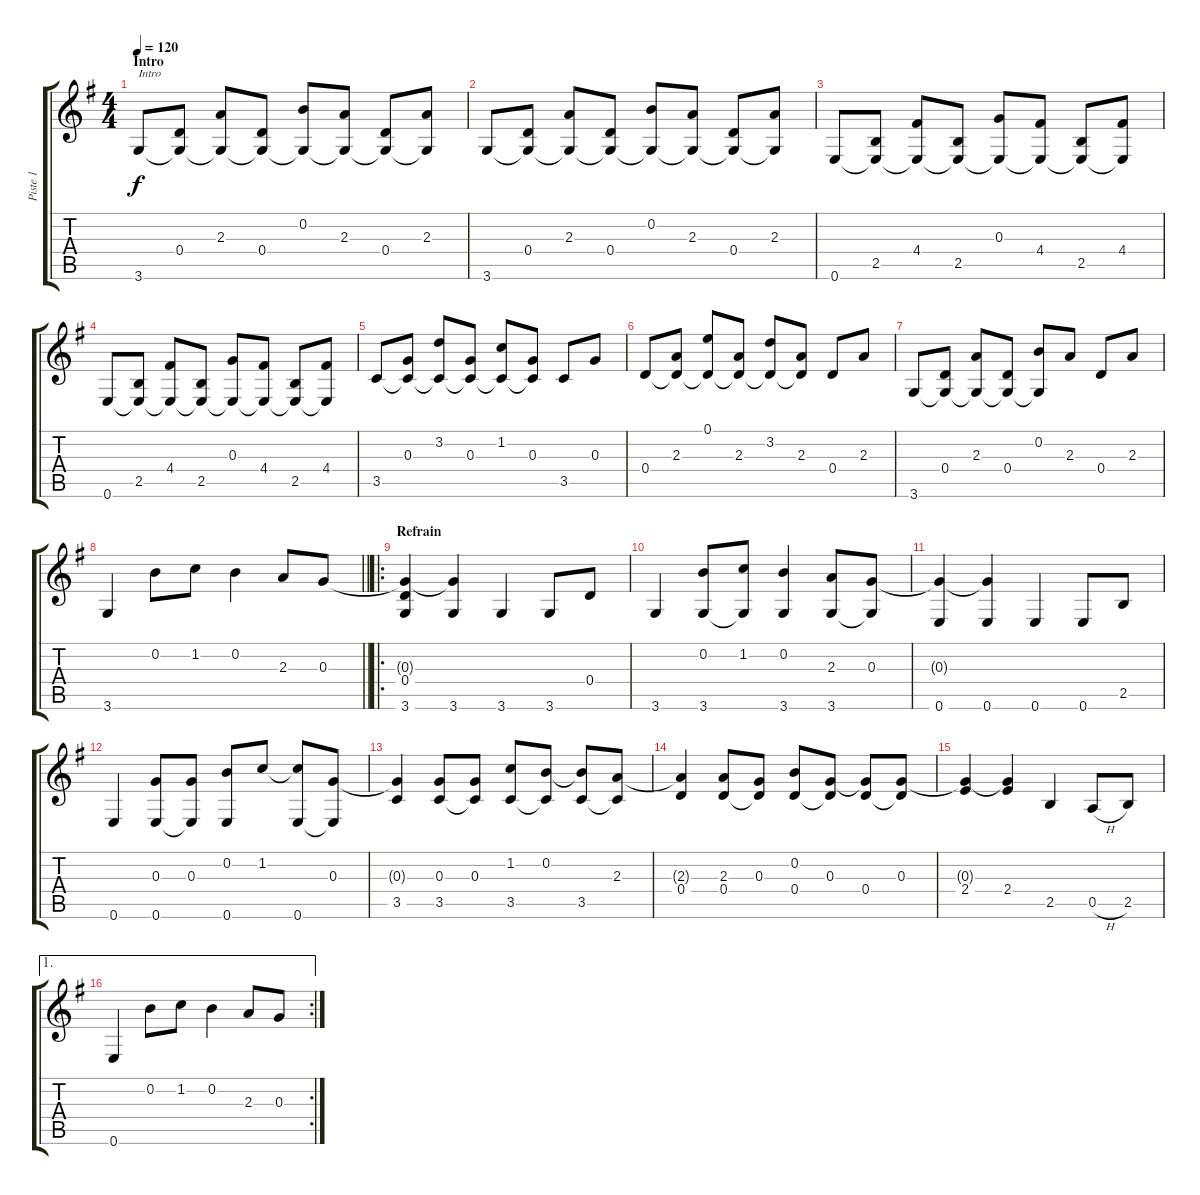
\track ("Piste 1" "Piste 1") {instrument acousticguitarnylon}
\staff {score tabs}
\tuning (E4 B3 G3 D3 A2 E2) {hide}
\ts (4 4)
\section ("" "Intro")
\tempo 120
\clef g2
\ks g
3.6.8{txt "Intro" dy f instrument acousticguitarnylon} (0.4 3.6{t}).8 (2.3 3.6{t}).8 (0.4 3.6{t}).8 (0.2 3.6{t}).8 (2.3 3.6{t}).8 (0.4 3.6{t}).8 (2.3 3.6{t}).8 |
3.6.8 (0.4 3.6{t}).8 (2.3 3.6{t}).8 (0.4 3.6{t}).8 (0.2 3.6{t}).8 (2.3 3.6{t}).8 (0.4 3.6{t}).8 (2.3 3.6{t}).8 |
0.6.8 (2.5 0.6{t}).8 (4.4 0.6{t}).8 (2.5 0.6{t}).8 (0.3 0.6{t}).8 (4.4 0.6{t}).8 (2.5 0.6{t}).8 (4.4 0.6{t}).8 |
0.6.8 (2.5 0.6{t}).8 (4.4 0.6{t}).8 (2.5 0.6{t}).8 (0.3 0.6{t}).8 (4.4 0.6{t}).8 (2.5 0.6{t}).8 (4.4 0.6{t}).8 |
3.5.8 (0.3 3.5{t}).8 (3.2 3.5{t}).8 (0.3 3.5{t}).8 (1.2 3.5{t}).8 (0.3 3.5{t}).8 3.5.8 0.3.8 |
0.4.8 (2.3 0.4{t}).8 (0.1 0.4{t}).8 (2.3 0.4{t}).8 (3.2 0.4{t}).8 (2.3 0.4{t}).8 0.4.8 2.3.8 |
3.6.8 (0.4 3.6{t}).8 (2.3 3.6{t}).8 (0.4 3.6{t}).8 (0.2 3.6{t}).8 2.3.8 0.4.8 2.3.8 |
\barLineRight lightlight
3.6.4 0.2.8 1.2.8 0.2.4 2.3.8 0.3.8 |
\ro
\section ("" "Refrain")
(0.3{t} 0.4 3.6).4 (0.3{t} 3.6).4 3.6.4 3.6.8 0.4.8 |
3.6.4 (0.2 3.6).8 (1.2 3.6{t}).8 (0.2 3.6).4 (2.3 3.6).8 (0.3 3.6{t}).8 |
(0.3{t} 0.6).4 (0.3{t} 0.6).4 0.6.4 0.6.8 2.5.8 |
0.6.4 (0.3 0.6).8 (0.3 0.6{t}).8 (0.2 0.6).8 1.2.8 (1.2{t} 0.6).8 (0.3 0.6{t}).8 |
(0.3{t} 3.5).4 (0.3 3.5).8 (0.3 3.5{t}).8 (1.2 3.5).8 (0.2 3.5{t}).8 (0.2{t} 3.5).8 (2.3 3.5{t}).8 |
(2.3{t} 0.4).4 (2.3 0.4).8 (0.3 0.4{t}).8 (0.2 0.4).8 (0.3 0.4{t}).8 (0.3{t} 0.4).8 (0.3 0.4{t}).8 |
(0.3{t} 2.4).4 (0.3{t} 2.4).4 2.5.4 0.5{h}.8 2.5.8 |
\ae 1
\rc 2
0.6.4 0.2.8 1.2.8 0.2.4 2.3.8 0.3.8
